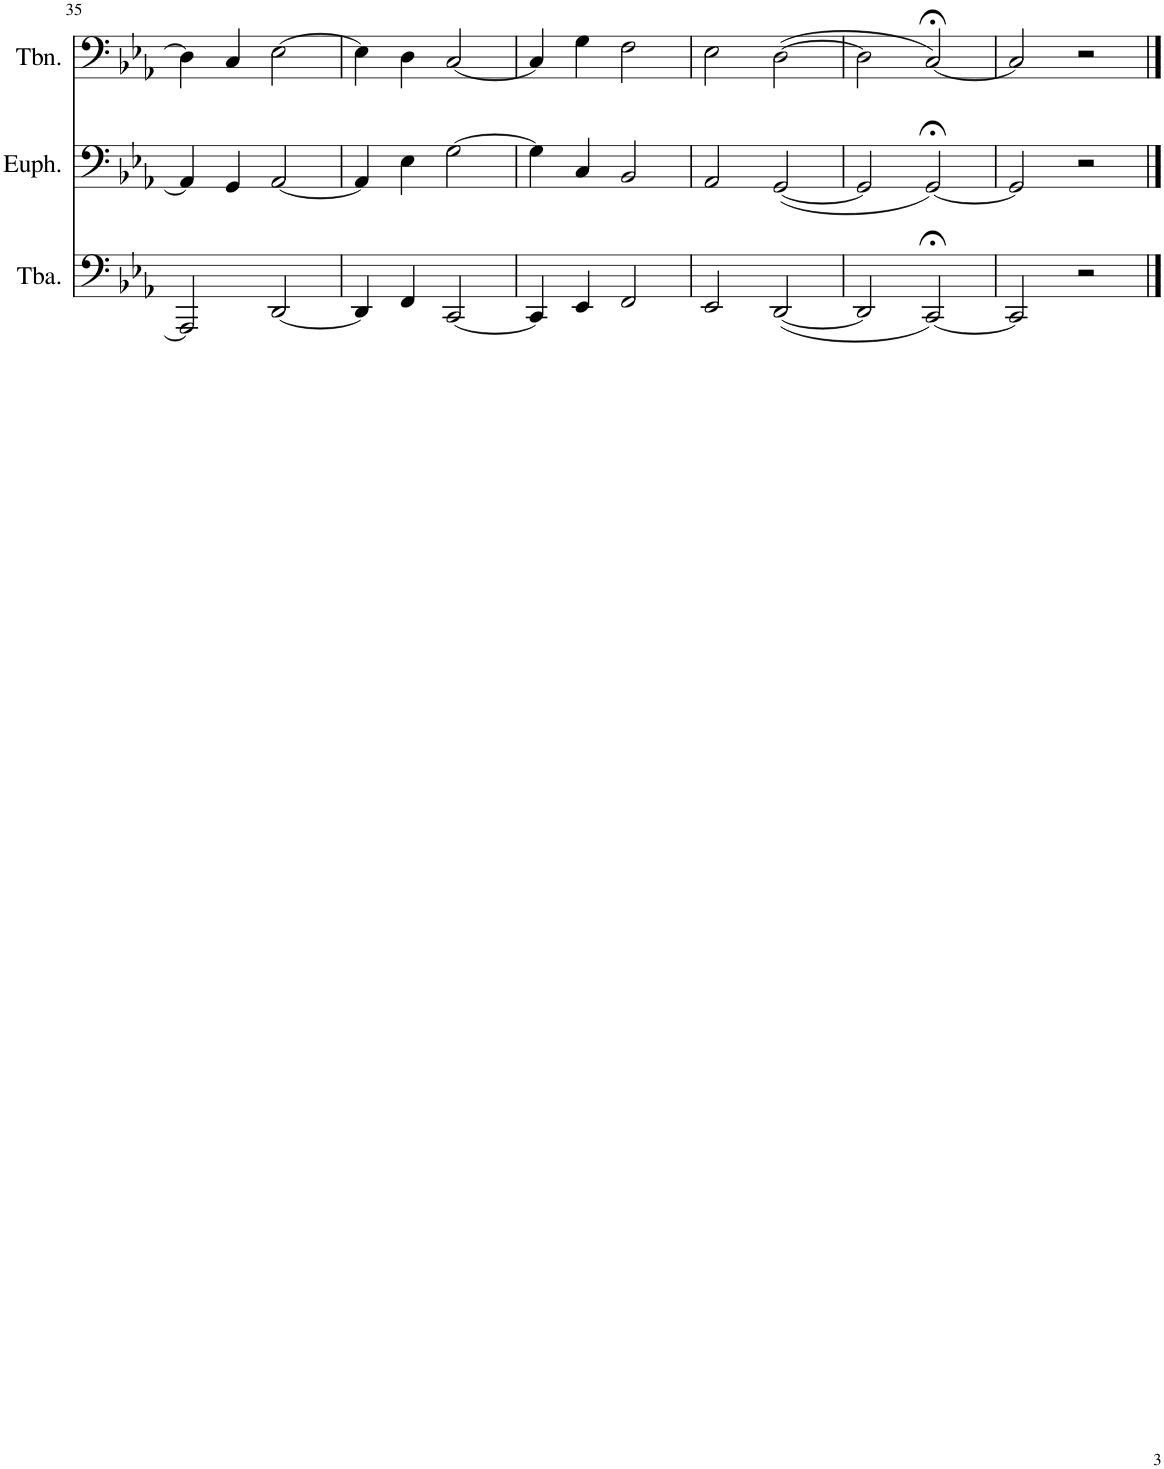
**kern	**kern	**kern
*part3	*part2	*part1
*staff3	*staff2	*staff1
*I"Tuba	*I"Euphonium	*I"Trombone
*I'Tba.	*I'Euph.	*I'Tbn.
!!LO:PB:g=z
*clefF4	*clefF4	*clefF4
*k[b-e-a-]	*k[b-e-a-]	*k[b-e-a-]
*M4/4	*M4/4	*M4/4
=35	=35	=35
2AAA-/]	4AA-/]	4D\]
.	4GG/	4C/
[2DD/	[2AA-/	[2E-\
=36	=36	=36
4DD/]	4AA-/]	4E-\]
4FF/	4E-\	4D\
[2CC/	[2G\	[2C/
=37	=37	=37
4CC/]	4G\]	4C/]
4EE-/	4C/	4G\
2FF/	2BB-/	2F\
=38	=38	=38
2EE-/	2AA-/	2E-\
([2DD/	([2GG/	([2D\
=39	=39	=39
2DD/]	2GG/]	2D\]
[2CC;</)	[2GG;</)	[2C;</)
=40	=40	=40
2CC/]	2GG/]	2C/]
2r	2r	2r
==	==	==
*-	*-	*-
